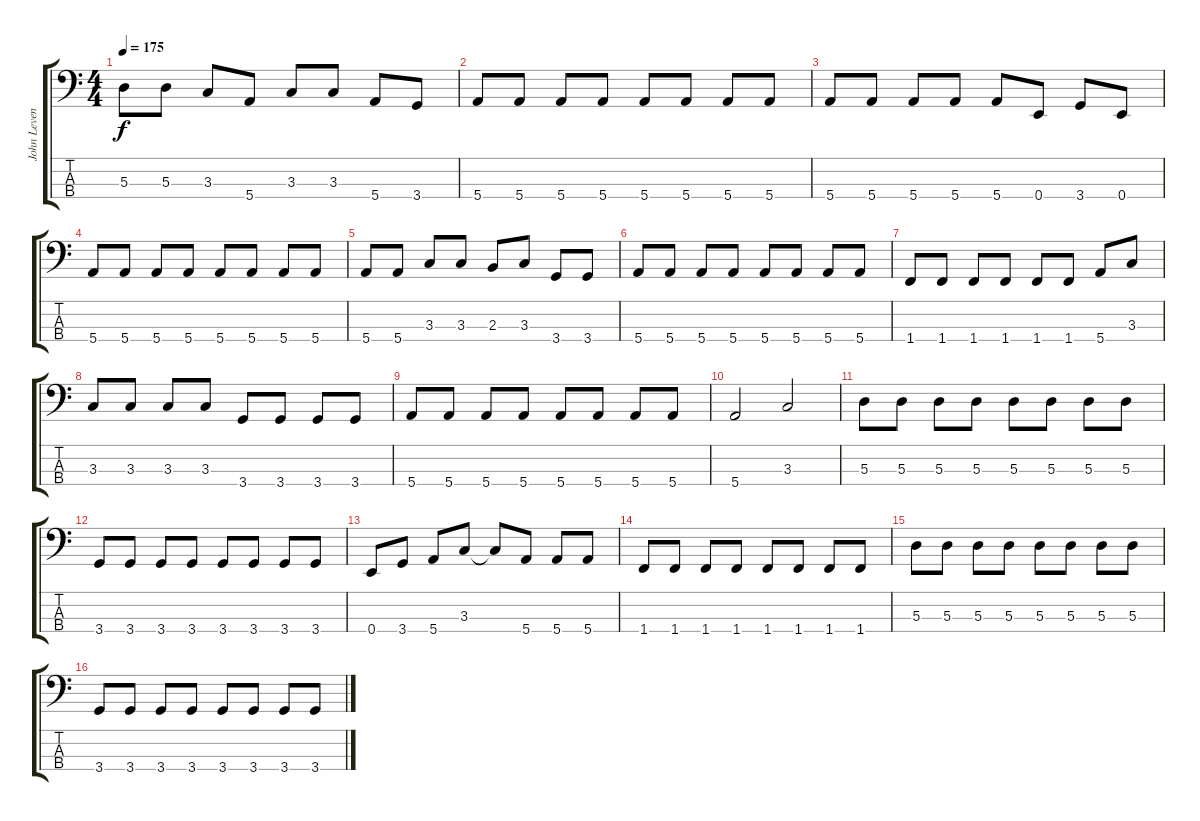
\track ("John Leven" "John Leven") {instrument electricbassfinger}
\staff {score tabs}
\tuning (G2 D2 A1 E1) {hide}
\ts (4 4)
\tempo 175
\clef f4
\ks c
5.3.8{dy f} 5.3.8 3.3.8 5.4.8 3.3.8 3.3.8 5.4.8 3.4.8 |
5.4.8 5.4.8 5.4.8 5.4.8 5.4.8 5.4.8 5.4.8 5.4.8 |
5.4.8 5.4.8 5.4.8 5.4.8 5.4.8 0.4.8 3.4.8 0.4.8 |
5.4.8 5.4.8 5.4.8 5.4.8 5.4.8 5.4.8 5.4.8 5.4.8 |
5.4.8 5.4.8 3.3.8 3.3.8 2.3.8 3.3.8 3.4.8 3.4.8 |
5.4.8 5.4.8 5.4.8 5.4.8 5.4.8 5.4.8 5.4.8 5.4.8 |
1.4.8 1.4.8 1.4.8 1.4.8 1.4.8 1.4.8 5.4.8 3.3.8 |
3.3.8 3.3.8 3.3.8 3.3.8 3.4.8 3.4.8 3.4.8 3.4.8 |
5.4.8 5.4.8 5.4.8 5.4.8 5.4.8 5.4.8 5.4.8 5.4.8 |
5.4.2 3.3.2 |
5.3.8 5.3.8 5.3.8 5.3.8 5.3.8 5.3.8 5.3.8 5.3.8 |
3.4.8 3.4.8 3.4.8 3.4.8 3.4.8 3.4.8 3.4.8 3.4.8 |
0.4.8 3.4.8 5.4.8 3.3.8 3.3{t}.8 5.4.8 5.4.8 5.4.8 |
1.4.8 1.4.8 1.4.8 1.4.8 1.4.8 1.4.8 1.4.8 1.4.8 |
5.3.8 5.3.8 5.3.8 5.3.8 5.3.8 5.3.8 5.3.8 5.3.8 |
3.4.8 3.4.8 3.4.8 3.4.8 3.4.8 3.4.8 3.4.8 3.4.8
